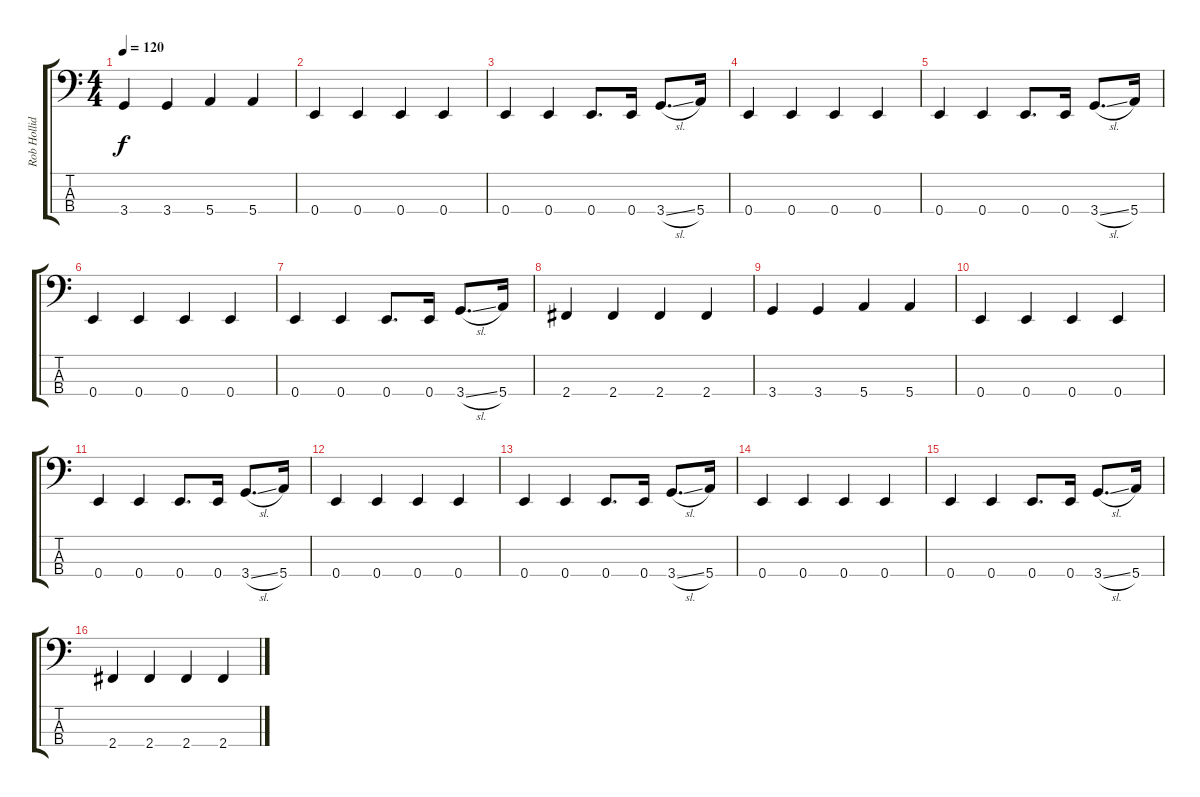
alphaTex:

\track ("Rob Holliday" "Rob Hollid") {instrument electricbassfinger}
\staff {score tabs}
\tuning (G2 D2 A1 E1) {hide}
\ts (4 4)
\tempo 120
\clef f4
\ks c
3.4.4{dy f} 3.4.4 5.4.4 5.4.4 |
0.4.4 0.4.4 0.4.4 0.4.4 |
0.4.4 0.4.4 0.4.8{d} 0.4.16 3.4{sl}.8{d} 5.4.16 |
0.4.4 0.4.4 0.4.4 0.4.4 |
0.4.4 0.4.4 0.4.8{d} 0.4.16 3.4{sl}.8{d} 5.4.16 |
0.4.4 0.4.4 0.4.4 0.4.4 |
0.4.4 0.4.4 0.4.8{d} 0.4.16 3.4{sl}.8{d} 5.4.16 |
2.4.4 2.4.4 2.4.4 2.4.4 |
3.4.4 3.4.4 5.4.4 5.4.4 |
0.4.4 0.4.4 0.4.4 0.4.4 |
0.4.4 0.4.4 0.4.8{d} 0.4.16 3.4{sl}.8{d} 5.4.16 |
0.4.4 0.4.4 0.4.4 0.4.4 |
0.4.4 0.4.4 0.4.8{d} 0.4.16 3.4{sl}.8{d} 5.4.16 |
0.4.4 0.4.4 0.4.4 0.4.4 |
0.4.4 0.4.4 0.4.8{d} 0.4.16 3.4{sl}.8{d} 5.4.16 |
2.4.4 2.4.4 2.4.4 2.4.4
